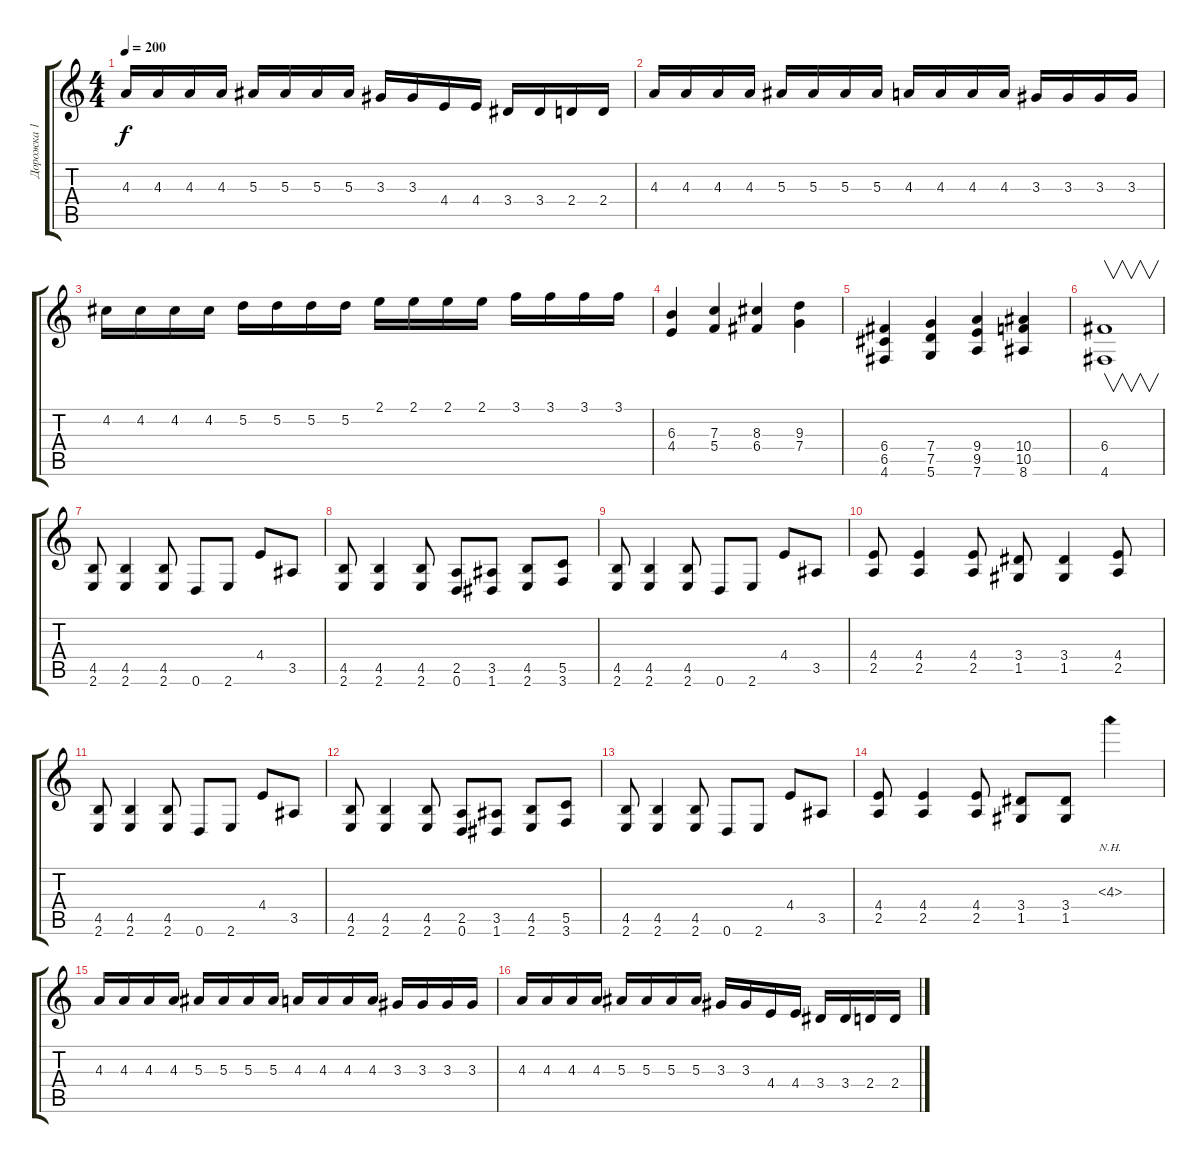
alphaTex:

\track ("Дорожка 1" "Дорожка 1") {instrument distortionguitar}
\staff {score tabs}
\tuning (D4 A3 F3 C3 G2 D2) {hide}
\ts (4 4)
\tempo 200
\clef g2
\ks c
4.3.16{dy f} 4.3.16 4.3.16 4.3.16 5.3.16 5.3.16 5.3.16 5.3.16 3.3.16 3.3.16 4.4.16 4.4.16 3.4.16 3.4.16 2.4.16 2.4.16 |
4.3.16 4.3.16 4.3.16 4.3.16 5.3.16 5.3.16 5.3.16 5.3.16 4.3.16 4.3.16 4.3.16 4.3.16 3.3.16 3.3.16 3.3.16 3.3.16 |
4.2.16 4.2.16 4.2.16 4.2.16 5.2.16 5.2.16 5.2.16 5.2.16 2.1.16 2.1.16 2.1.16 2.1.16 3.1.16 3.1.16 3.1.16 3.1.16 |
(6.3 4.4).4 (7.3 5.4).4 (8.3 6.4).4 (9.3 7.4).4 |
(6.4 6.5 4.6).4 (7.4 7.5 5.6).4 (9.4 9.5 7.6).4 (10.4 10.5 8.6).4 |
(6.4 4.6).1{v} |
(4.5 2.6).8 (4.5 2.6).4 (4.5 2.6).8 0.6.8 2.6.8 4.4.8 3.5.8 |
(4.5 2.6).8 (4.5 2.6).4 (4.5 2.6).8 (2.5 0.6).8 (3.5 1.6).8 (4.5 2.6).8 (5.5 3.6).8 |
(4.5 2.6).8 (4.5 2.6).4 (4.5 2.6).8 0.6.8 2.6.8 4.4.8 3.5.8 |
(4.4 2.5).8 (4.4 2.5).4 (4.4 2.5).8 (3.4 1.5).8 (3.4 1.5).4 (4.4 2.5).8 |
(4.5 2.6).8 (4.5 2.6).4 (4.5 2.6).8 0.6.8 2.6.8 4.4.8 3.5.8 |
(4.5 2.6).8 (4.5 2.6).4 (4.5 2.6).8 (2.5 0.6).8 (3.5 1.6).8 (4.5 2.6).8 (5.5 3.6).8 |
(4.5 2.6).8 (4.5 2.6).4 (4.5 2.6).8 0.6.8 2.6.8 4.4.8 3.5.8 |
(4.4 2.5).8 (4.4 2.5).4 (4.4 2.5).8 (3.4 1.5).8 (3.4 1.5).8 4.3{nh}.4 |
4.3.16 4.3.16 4.3.16 4.3.16 5.3.16 5.3.16 5.3.16 5.3.16 4.3.16 4.3.16 4.3.16 4.3.16 3.3.16 3.3.16 3.3.16 3.3.16 |
4.3.16 4.3.16 4.3.16 4.3.16 5.3.16 5.3.16 5.3.16 5.3.16 3.3.16 3.3.16 4.4.16 4.4.16 3.4.16 3.4.16 2.4.16 2.4.16
